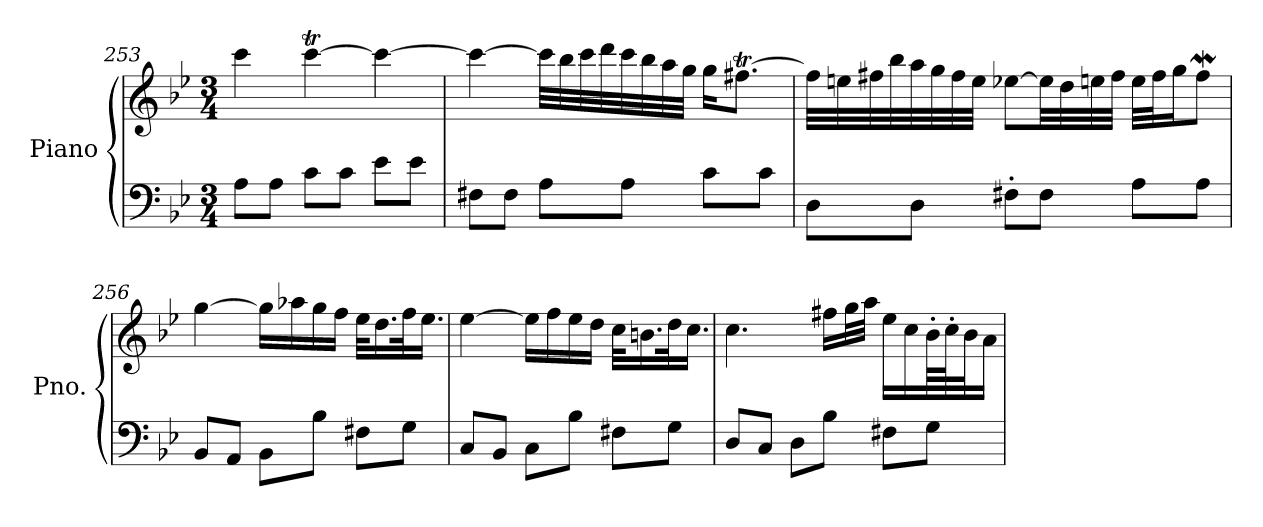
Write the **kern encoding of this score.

**kern	**kern
*part1	*part1
*staff2	*staff1
*I"Piano	*
*I'Pno.	*
*clefF4	*clefG2
*k[b-e-]	*k[b-e-]
*M3/4	*M3/4
=253	=253
8A\L	4ccc\
8A\J	.
8c\L	[4cccT\
8c\J	.
8e-\L	4ccc\_
8e-\J	.
=254	=254
8F#X\L	4ccc\_
8F#\J	.
8A\L	32ccc\LLL]
.	32bb-\
.	32ccc\
.	32ddd\
8A\J	32ccc\
.	32bb-\
.	32aa\
.	32gg\JJJ
8c\L	16gg\KL
.	[8.ff#Xt\J
8c\J	.
=255	=255
8D\L	32ff#\LLL]
.	32een\
.	32ff#X\
.	32bb-\
8D\J	32aa\
.	32gg\
.	32ff#\
.	32ee\JJJ
8F#X'\L	[8ee-X\L
8F#\J	32ee-\LL]
.	32dd\
.	32een\
.	32ff#\JJJ
8A\L	32ee\LLL
.	32ff#\J
.	16gg\J
8A\J	8ff#W\J
=256	=256
8BB-/L	[4gg\
8AA/J	.
8BB-\L	16gg\LL]
.	16aa-X\
8B-\J	16gg\
.	16ff\JJ
8F#X\L	32ee-\KLL
.	16.dd\
8G\J	32ff\K
.	16.ee-\JJ
=257	=257
8C/L	[4ee-\
8BB-/J	.
8C\L	16ee-\LL]
.	16ff\
8B-\J	16ee-\
.	16dd\JJ
8F#X\L	32cc\KLL
.	16.bn\
8G\J	32dd\K
.	16.cc\JJ
=258	=258
8D/L	4.cc\
8C/J	.
8D\L	.
8B-\J	16ff#X\LL
.	32gg\L
.	32aa\JJJ
8F#X\L	16ee-\LL
.	16cc\
8G\J	64b-'\LL
.	64cc'\J
.	32b-\J
.	16a\JJ
=	=
*-	*-
